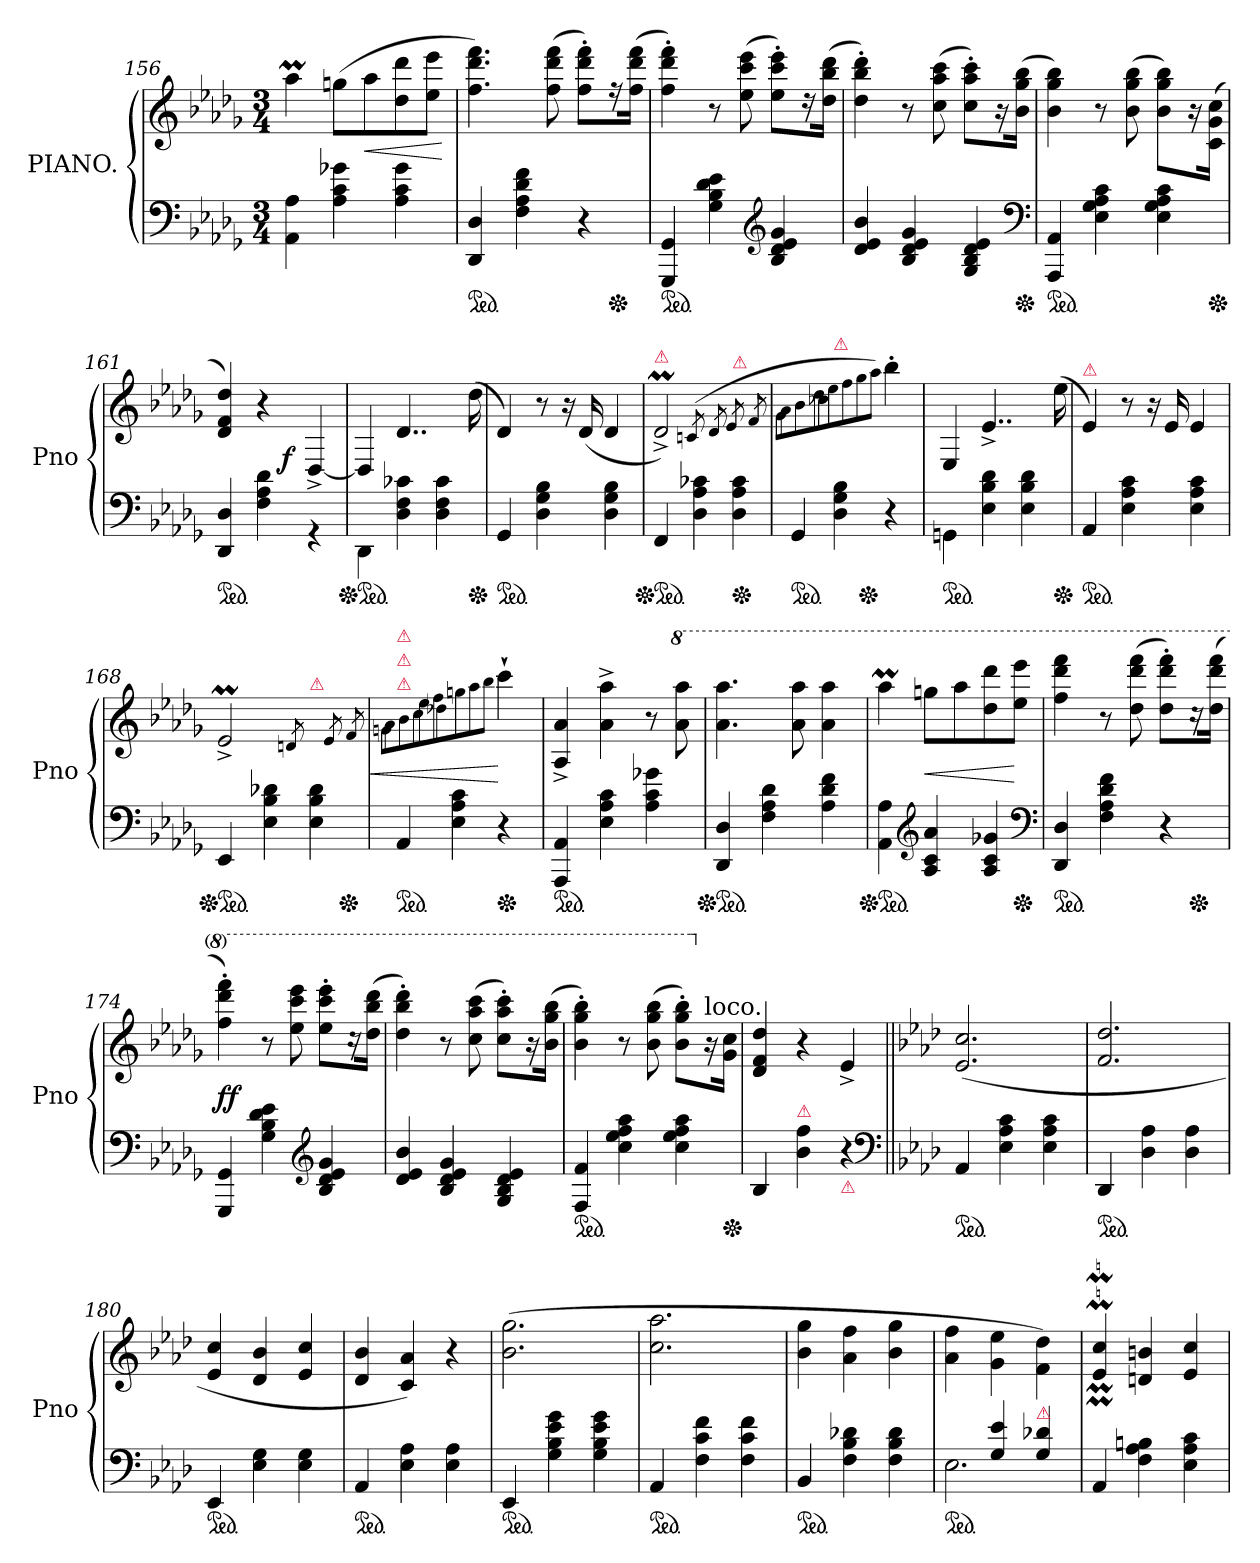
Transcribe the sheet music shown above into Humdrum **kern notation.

**kern	**kern	**dynam
*part1	*part1	*part1
*staff2	*staff1	*staff1/2
*I"PIANO.	*	*
*I'Pno	*	*
*clefF4	*clefG2	*
*k[b-e-a-d-g-]	*k[b-e-a-d-g-]	*
*M3/4	*M3/4	*
=156	=156	=156
4AA- 4A-	4aa-M	.
4A- 4c 4g-X	(>8ggnL	.
.	8aa-	<
4A- 4c 4g-	8dd- 8ddd-	.
.	8ee- 8eee-J	.
.	.	[
=157	=157	=157
*ped	*	*
4DD- 4D-	4.ff 4.ddd- 4.fff)	.
4F 4A- 4d- 4f	.	.
.	(>8ff 8ddd- 8fff	.
4r	8ff'> 8ddd-'> 8fff'>L)	.
*Xped	*	*
.	16rff	.
.	(>16ff 16ddd- 16fffJk	.
=158	=158	=158
*ped	*	*
4GGG- 4GG-	4ff'> 4ddd-'> 4fff'>)	.
4G- 4B- 4d- 4e-	8r	.
.	(>8ee- 8ccc 8eee-	.
*clefG2	*	*
4B- 4d- 4e- 4g-	8ee-'> 8ccc'> 8eee-'>L)	.
.	16rdd	.
.	(>16dd- 16bb- 16ddd-Jk	.
=159	=159	=159
4d- 4e- 4b-	4dd-'> 4bb-'> 4ddd-'>)	.
4B- 4d- 4e- 4g-	8r	.
.	(>8cc 8aa- 8ccc	.
4G- 4B- 4d- 4e-	8cc'> 8aa-'> 8ccc'>L)	.
.	16r	.
*Xped	*	*
.	(>16b- 16gg- 16bb-Jk	.
*clefF4	*	*
=160	=160	=160
*ped	*	*
4AAA- 4AA-	4b- 4gg- 4bb-)	.
4E- 4G- 4A- 4c	8r	.
.	(>8b- 8gg- 8bb-	.
4E- 4G- 4A- 4c	8b- 8gg- 8bb-L)	.
.	16r	.
*Xped	*	*
.	(>16c 16g- 16ccJk	.
=161	=161	=161
*	*^	*
*ped	*	*	*
4DD- 4D-	4d-/ 4f/ 4dd-/)	4.ryy	.
4F 4A- 4d-	4r	.	.
.	.	4.ryy	f
4rGG	[4D-^>/	.	.
*	*v	*v	*
=162	=162	=162
*Xped	*	*
*ped	*	*
4DD-\	4D-/]	.
4D- 4F 4c-X	4..d-	.
4D- 4F 4c-	.	.
*Xped	*	*
.	(>16dd-\	.
=163	=163	=163
*ped	*	*
4GG-	4d-)	.
4D- 4G- 4B-	8r	.
.	16r	.
.	(>16d-	.
4D- 4G- 4B-	4d-	.
=164	=164	=164
!	!LO:TX:a:color=crimson:t=⚠	!
*Xped	*	*
*ped	*	*
4FF	2d-M^<)	.
4D- 4A- 4c-X	.	.
.	(<8qcnL	.
.	8qd-	.
!	!LO:TX:a:color=crimson:t=⚠	!
*Xped	*	*
4D- 4A- 4c-	4ryy	.
.	8qe-	.
.	8qfJ	.
=165	=165	=165
.	8qg-L	.
!	!LO:TX:a:color=crimson:t=⚠	!
!	!LO:TX:a:color=crimson:t=⚠	!
!	!LO:TX:a:color=crimson:t=⚠	!
*ped	*	*
*	*^	*
4GG-	4ryy	4.ryy	.
.	8qa-	.	.
.	8qb-	.	.
.	8qcc-X	.	.
!	!LO:TX:a:color=crimson:t=⚠	!	!
4D- 4G- 4B-	4ryy	.	.
*Xped	*	*	*
.	.	4.ryy	.
.	8qdd-	.	.
.	8qee-	.	.
.	8qff	.	.
.	8qgg-	.	.
.	8qaa-J)	.	.
4r	4bb-'>	.	.
*	*v	*v	*
=166	=166	=166
*ped	*	*
4GGn\	4E-/	.
4E- 4B- 4d-	4..e-^<	.
4E- 4B- 4d-	.	.
*Xped	*	*
.	(>16ee-\	.
=167	=167	=167
!	!LO:TX:a:color=crimson:t=⚠	!
*ped	*	*
4AA-	4e-)	.
4E- 4A- 4c	8r	.
.	16r	.
.	16e-	.
4E- 4A- 4c	4e-	.
=168	=168	=168
*	*^	*
*Xped	*	*	*
*ped	*	*	*
4EE-	2e-M^<	2ryy	.
4E- 4B- 4d-X	.	.	.
.	8qdnL	.	.
!	!LO:TX:a:color=crimson:t=⚠	!	!
4E- 4B- 4d-	4ryy	8ryy	.
*Xped	*	*	*
.	.	8ryy	.
.	8qe-	.	.
.	8qfJ	.	.
.	.	.	<
*	*v	*v	*
=169	=169	=169
.	8qgnL	.
!	!LO:TX:a:color=crimson:t=⚠	!
!	!LO:TX:a:color=crimson:t=⚠	!
!	!LO:TX:a:color=crimson:t=⚠	!
*ped	*	*
4AA-	4ryy	.
.	8qa-	.
.	8qb-	.
.	8qcc	.
.	8qdd-X	.
4E- 4A- 4c	4ryy	.
.	8qee-	.
.	8qff	.
.	8qggn	.
.	8qaa-	.
.	8qbb-J	.
*Xped	*	*
4r	4ccc`>	[
=170	=170	=170
*ped	*	*
4AAA- 4AA-	4A-^< 4a-^<	.
4E- 4A- 4c	4a-^> 4aa-^>	.
4A- 4c 4g-X	8r	.
*	*8va	*
.	8aa- 8aaa-	.
=171	=171	=171
*Xped	*	*
*ped	*	*
4DD- 4D-	4.aa- 4.aaa-	.
4F 4A- 4d-	.	.
.	8aa- 8aaa-	.
4A- 4d- 4f	4aa- 4aaa-	.
=172	=172	=172
*Xped	*	*
*ped	*	*
4AA- 4A-	4aaa-M	.
*clefG2	*	*
4A- 4c 4a-	8gggnL	<
.	8aaa-	.
4A- 4c 4g-X	8ddd- 8dddd-	.
*Xped	*	*
.	8eee- 8eeee-J	[
*clefF4	*	*
=173	=173	=173
*ped	*	*
4DD- 4D-	4fff 4dddd- 4ffff	.
4F 4A- 4d- 4f	8r	.
.	(>8ddd- 8dddd- 8ffff	.
4r	8ddd-'> 8dddd-'> 8ffff'>L)	.
*Xped	*	*
.	16rccc	.
.	(>16ddd- 16dddd- 16ffffJk	.
=174	=174	=174
4GGG- 4GG-	4fff'> 4dddd-'> 4ffff'>)	ff
4G- 4B- 4d- 4e-	8r	.
.	8eee- 8cccc 8eeee-	.
*clefG2	*	*
4B- 4d- 4e- 4g-	8eee-'> 8cccc'> 8eeee-'>L	.
.	16rccc	.
.	(>16ddd- 16bbb- 16dddd-Jk	.
=175	=175	=175
4d- 4e- 4b-	4ddd-'> 4bbb-'> 4dddd-'>)	.
4B- 4d- 4e- 4g-	8r	.
.	(>8ccc 8aaa- 8cccc	.
4G- 4B- 4d- 4e-	8ccc'> 8aaa-'> 8cccc'>L)	.
.	16r	.
.	(>16bb- 16ggg- 16bbb-Jk	.
=176	=176	=176
!LO:TX:b:color=crimson:t=⚠	!	!
*ped	*	*
4F 4f	4bb-'> 4ggg-'> 4bbb-'>)	.
4cc 4ee- 4ff 4aa-	8r	.
.	(>8bb- 8ggg- 8bbb-	.
4cc 4ee- 4ff 4aa-	8bb-'> 8ggg-'> 8bbb-'>L)	.
*	*X8va	*
!	!LO:TX:a:t=loco.	!
.	16r	.
*Xped	*	*
.	16g- 16ccJk	.
=177	=177	=177
4B-	4d- 4f 4dd-	.
!LO:TX:a:color=crimson:t=⚠	!	!
4b- 4ff	4r	.
!LO:TX:b:color=crimson:t=⚠	!	!
4r	4e-^<	.
*clefF4	*	*
=178||	=178||	=178||
*k[b-e-a-d-]	*k[b-e-a-d-]	*
*ped	*	*
4AA-	(<2.e- 2.cc	.
4E- 4A- 4c	.	.
4E- 4A- 4c	.	.
=179	=179	=179
*ped	*	*
4DD-	2.f 2.dd-	.
4D- 4A-	.	.
4D- 4A-	.	.
=180	=180	=180
*ped	*	*
4EE-	4e- 4cc	.
4E- 4G	4d- 4b-	.
4E- 4G	4e- 4cc	.
=181	=181	=181
*ped	*	*
4AA-	4d- 4b-	.
4E- 4A-	4c 4a-)	.
4E- 4A-	4r	.
=182	=182	=182
*ped	*	*
4EE-	(>2.b- 2.gg	.
4G 4B- 4e- 4g	.	.
4G 4B- 4e- 4g	.	.
=183	=183	=183
*ped	*	*
4AA-	2.cc 2.aa-	.
4F 4c 4f	.	.
4F 4c 4f	.	.
=184	=184	=184
*ped	*	*
4BB-	4b- 4gg	.
4F 4B- 4d-X	4a- 4ff	.
4F 4B- 4d-	4b- 4gg	.
=185	=185	=185
*^	*	*
*ped	*	*	*
4ryy	2.E-	4a- 4ff	.
4G 4e-	.	4g 4ee-	.
!LO:TX:a:color=crimson:t=⚠	!	!	!
4G 4d-X	.	4f\ 4dd-\)	.
*v	*v	*	*
=186	=186	=186
4AA-	4e-M 4ccM	.
4F 4A- 4Bn	4dn 4bn	.
4E- 4A- 4c	4e- 4cc	.
=	=	=
*-	*-	*-
